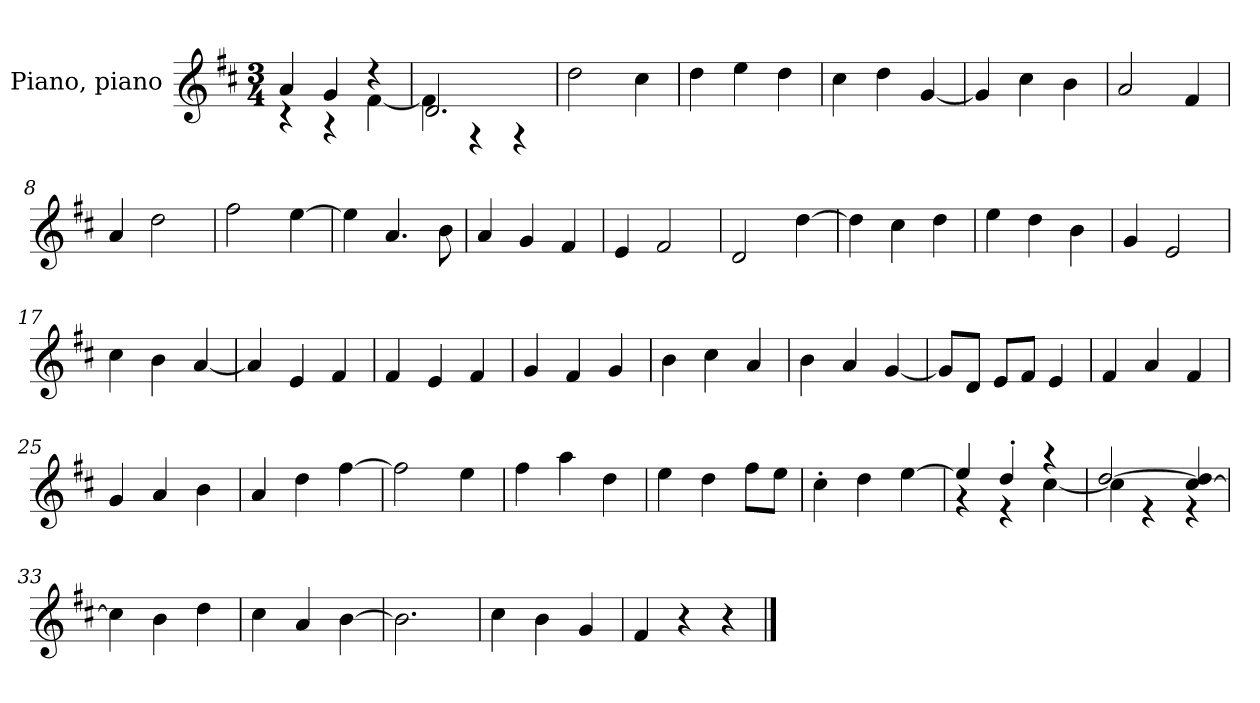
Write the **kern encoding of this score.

**kern
*part1
*staff1
*I"Piano, piano
*clefG2
*k[f#c#]
*M3/4
*MM162
=1
*^
4a/	4r
4g/	4r
4r	[4f#\
=2	=2
2.d/	4f#\]
.	4r
.	4r
*v	*v
=3
2dd\
4cc#\
=4
4dd\
4ee\
4dd\
=5
4cc#\
4dd\
[4g/
=6
4g/]
4cc#\
4b\
=7
2a/
4f#/
=8
4a/
2dd\
=9
2ff#\
[4ee\
=10
4ee\]
4.a/
8b\
=11
4a/
4g/
4f#/
!!LO:LB:g=z
=12
4e/
2f#/
=13
2d/
[4dd\
=14
4dd\]
4cc#\
4dd\
=15
4ee\
4dd\
4b\
=16
4g/
2e/
=17
4cc#\
4b\
[4a/
=18
4a/]
4e/
4f#/
=19
4f#/
4e/
4f#/
=20
4g/
4f#/
4g/
=21
4b\
4cc#\
4a/
=22
4b\
4a/
[4g/
!!LO:LB:g=z
=23
8g/L]
8d/J
8e/L
8f#/J
4e/
=24
4f#/
4a/
4f#/
=25
4g/
4a/
4b\
=26
4a/
4dd\
[4ff#\
=27
2ff#\]
4ee\
=28
4ff#\
4aa\
4dd\
=29
4ee\
4dd\
8ff#\L
8ee\J
=30
4cc#'\
4dd\
[4ee\
=31
*^
4ee/]	4r
4dd'/	4r
4r	[4cc#\
=32	=32
[2dd/	4cc#\]
.	4r
[4cc#/ 4dd/]	4r
*v	*v
=33
4cc#\]
4b\
4dd\
!!LO:LB:g=z
=34
4cc#\
4a/
[4b\
=35
2.b\]
=36
4cc#\
4b\
4g/
=37
4f#/
4r
4r
==
*-
